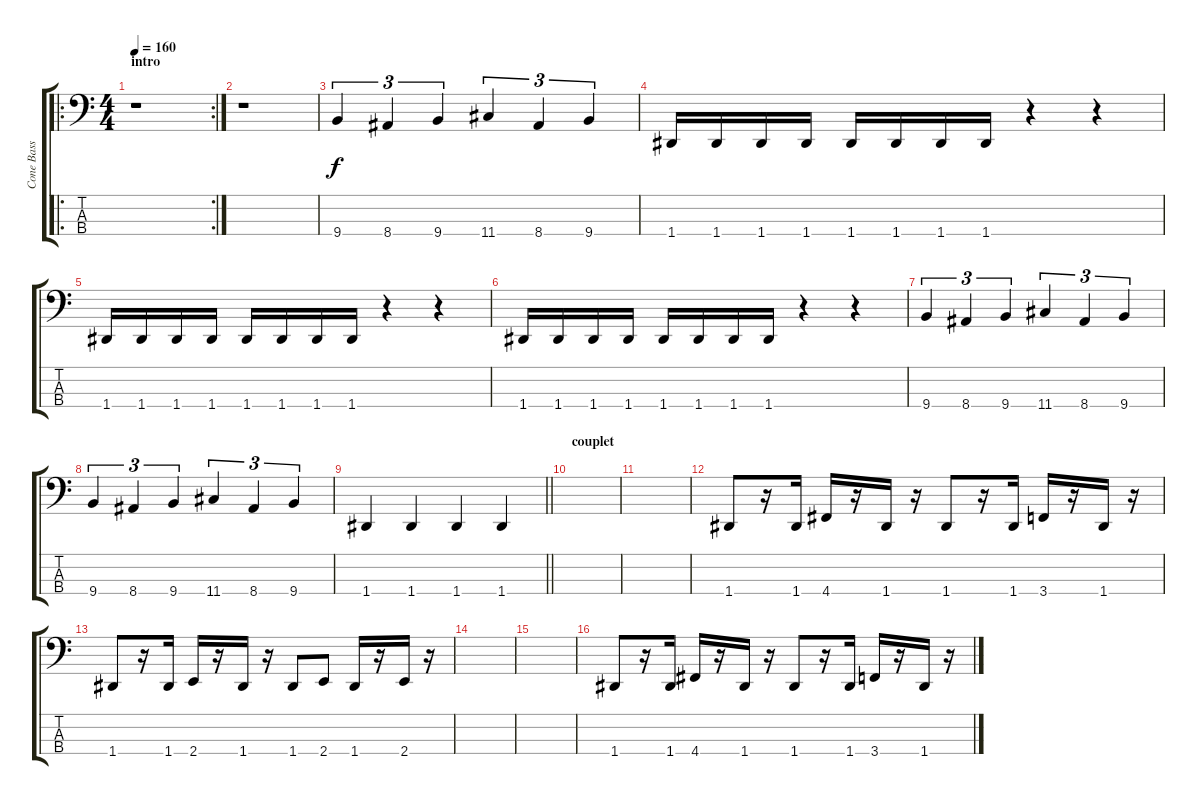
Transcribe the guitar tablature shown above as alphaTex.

\track ("Cone Bass" "Cone Bass") {instrument electricbasspick}
\staff {score tabs}
\tuning (G2 D2 A1 D1) {hide}
\ro
\rc 2
\ts (4 4)
\section ("" "intro")
\tempo 160
\clef f4
\ks c
r.1{dy f instrument electricbasspick} |
r.1 |
9.4.4{tu (3 2)} 8.4.4{tu (3 2)} 9.4.4{tu (3 2)} 11.4.4{tu (3 2)} 8.4.4{tu (3 2)} 9.4.4{tu (3 2)} |
1.4.16 1.4.16 1.4.16 1.4.16 1.4.16 1.4.16 1.4.16 1.4.16 r.4 r.4 |
1.4.16 1.4.16 1.4.16 1.4.16 1.4.16 1.4.16 1.4.16 1.4.16 r.4 r.4 |
1.4.16 1.4.16 1.4.16 1.4.16 1.4.16 1.4.16 1.4.16 1.4.16 r.4 r.4 |
9.4.4{tu (3 2)} 8.4.4{tu (3 2)} 9.4.4{tu (3 2)} 11.4.4{tu (3 2)} 8.4.4{tu (3 2)} 9.4.4{tu (3 2)} |
9.4.4{tu (3 2)} 8.4.4{tu (3 2)} 9.4.4{tu (3 2)} 11.4.4{tu (3 2)} 8.4.4{tu (3 2)} 9.4.4{tu (3 2)} |
\barLineRight lightlight
1.4.4 1.4.4 1.4.4 1.4.4 |
\section ("" "couplet")
|
|
1.4.8 r.16 1.4.16 4.4.16 r.16 1.4.16 r.16 1.4.8 r.16 1.4.16 3.4.16 r.16 1.4.16 r.16 |
1.4.8 r.16 1.4.16 2.4.16 r.16 1.4.16 r.16 1.4.8 2.4.8 1.4.16 r.16 2.4.16 r.16 |
|
|
1.4.8 r.16 1.4.16 4.4.16 r.16 1.4.16 r.16 1.4.8 r.16 1.4.16 3.4.16 r.16 1.4.16 r.16
